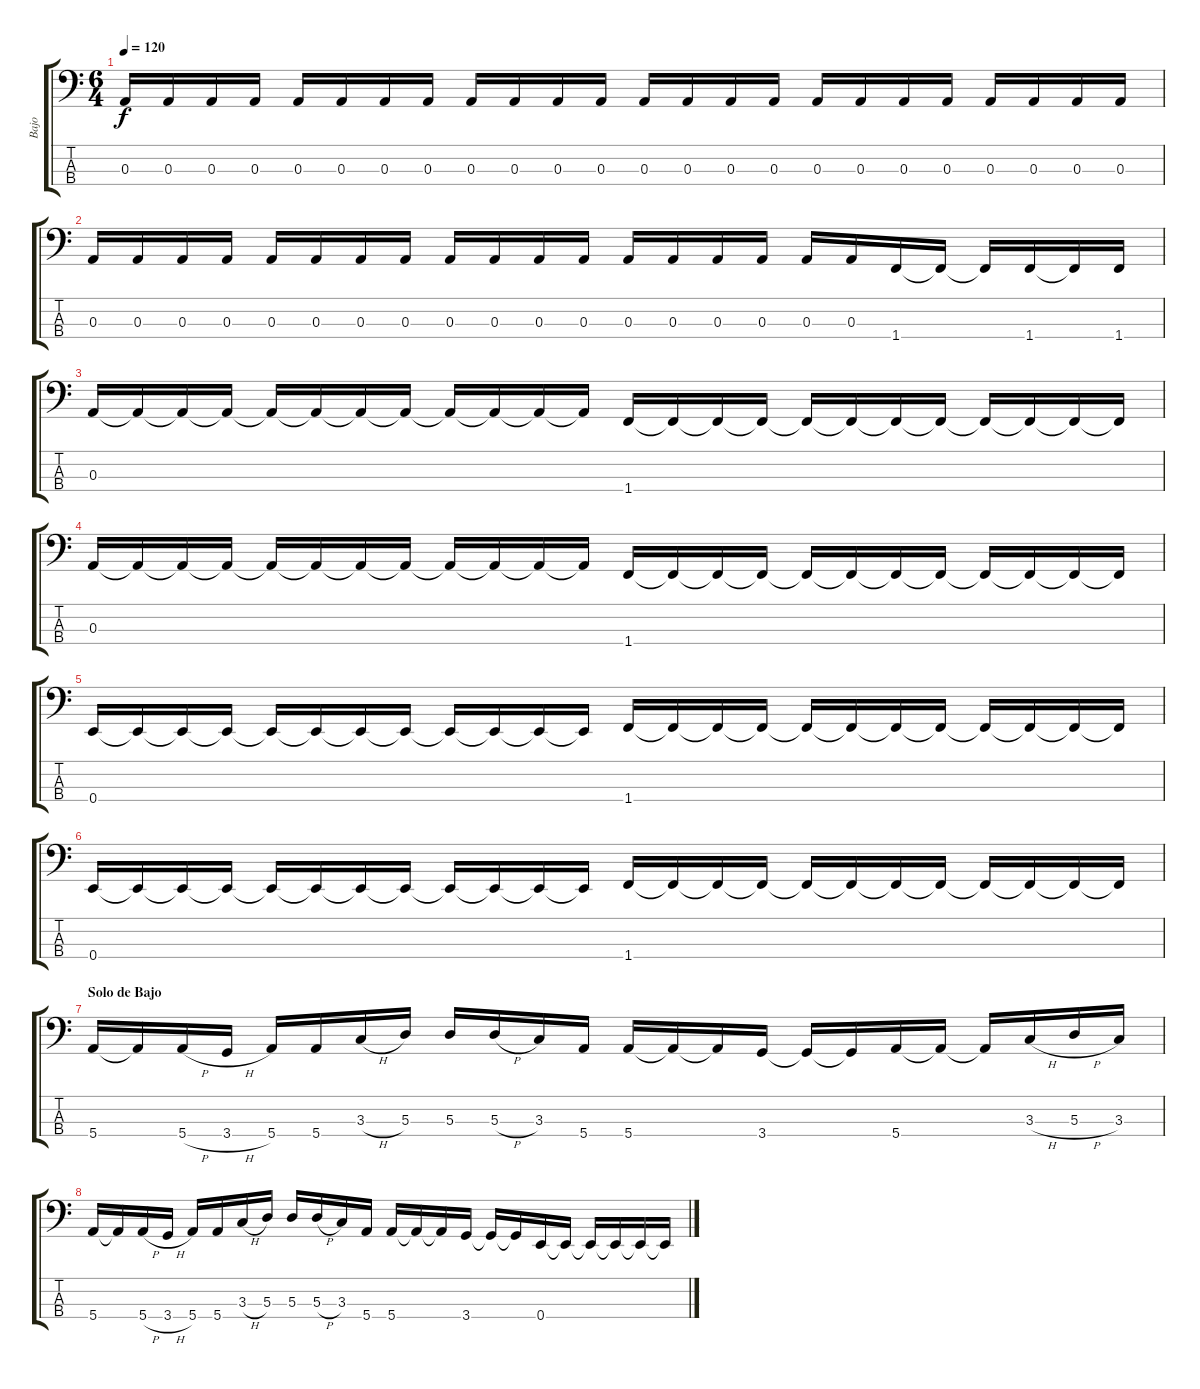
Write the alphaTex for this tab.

\track ("Bajo" "Bajo") {instrument electricbassfinger}
\staff {score tabs}
\tuning (G2 D2 A1 E1) {hide}
\ts (6 4)
\tempo 120
\clef f4
\ks c
0.3.16{dy f} 0.3.16 0.3.16 0.3.16 0.3.16 0.3.16 0.3.16 0.3.16 0.3.16 0.3.16 0.3.16 0.3.16 0.3.16 0.3.16 0.3.16 0.3.16 0.3.16 0.3.16 0.3.16 0.3.16 0.3.16 0.3.16 0.3.16 0.3.16 |
0.3.16 0.3.16 0.3.16 0.3.16 0.3.16 0.3.16 0.3.16 0.3.16 0.3.16 0.3.16 0.3.16 0.3.16 0.3.16 0.3.16 0.3.16 0.3.16 0.3.16 0.3.16 1.4.16 1.4{t}.16 1.4{t}.16 1.4.16 1.4{t}.16 1.4.16 |
0.3.16 0.3{t}.16 0.3{t}.16 0.3{t}.16 0.3{t}.16 0.3{t}.16 0.3{t}.16 0.3{t}.16 0.3{t}.16 0.3{t}.16 0.3{t}.16 0.3{t}.16 1.4.16 1.4{t}.16 1.4{t}.16 1.4{t}.16 1.4{t}.16 1.4{t}.16 1.4{t}.16 1.4{t}.16 1.4{t}.16 1.4{t}.16 1.4{t}.16 1.4{t}.16 |
0.3.16 0.3{t}.16 0.3{t}.16 0.3{t}.16 0.3{t}.16 0.3{t}.16 0.3{t}.16 0.3{t}.16 0.3{t}.16 0.3{t}.16 0.3{t}.16 0.3{t}.16 1.4.16 1.4{t}.16 1.4{t}.16 1.4{t}.16 1.4{t}.16 1.4{t}.16 1.4{t}.16 1.4{t}.16 1.4{t}.16 1.4{t}.16 1.4{t}.16 1.4{t}.16 |
0.4.16 0.4{t}.16 0.4{t}.16 0.4{t}.16 0.4{t}.16 0.4{t}.16 0.4{t}.16 0.4{t}.16 0.4{t}.16 0.4{t}.16 0.4{t}.16 0.4{t}.16 1.4.16 1.4{t}.16 1.4{t}.16 1.4{t}.16 1.4{t}.16 1.4{t}.16 1.4{t}.16 1.4{t}.16 1.4{t}.16 1.4{t}.16 1.4{t}.16 1.4{t}.16 |
0.4.16 0.4{t}.16 0.4{t}.16 0.4{t}.16 0.4{t}.16 0.4{t}.16 0.4{t}.16 0.4{t}.16 0.4{t}.16 0.4{t}.16 0.4{t}.16 0.4{t}.16 1.4.16 1.4{t}.16 1.4{t}.16 1.4{t}.16 1.4{t}.16 1.4{t}.16 1.4{t}.16 1.4{t}.16 1.4{t}.16 1.4{t}.16 1.4{t}.16 1.4{t}.16 |
\section ("" "Solo de Bajo")
5.4.16 5.4{t}.16 5.4{h}.16 3.4{h}.16 5.4.16 5.4.16 3.3{h}.16 5.3.16 5.3.16 5.3{h}.16 3.3.16 5.4.16 5.4.16 5.4{t}.16 5.4{t}.16 3.4.16 3.4{t}.16 3.4{t}.16 5.4.16 5.4{t}.16 5.4{t}.16 3.3{h}.16 5.3{h}.16 3.3.16 |
5.4.16 5.4{t}.16 5.4{h}.16 3.4{h}.16 5.4.16 5.4.16 3.3{h}.16 5.3.16 5.3.16 5.3{h}.16 3.3.16 5.4.16 5.4.16 5.4{t}.16 5.4{t}.16 3.4.16 3.4{t}.16 3.4{t}.16 0.4.16 0.4{t}.16 0.4{t}.16 0.4{t}.16 0.4{t}.16 0.4{t}.16
